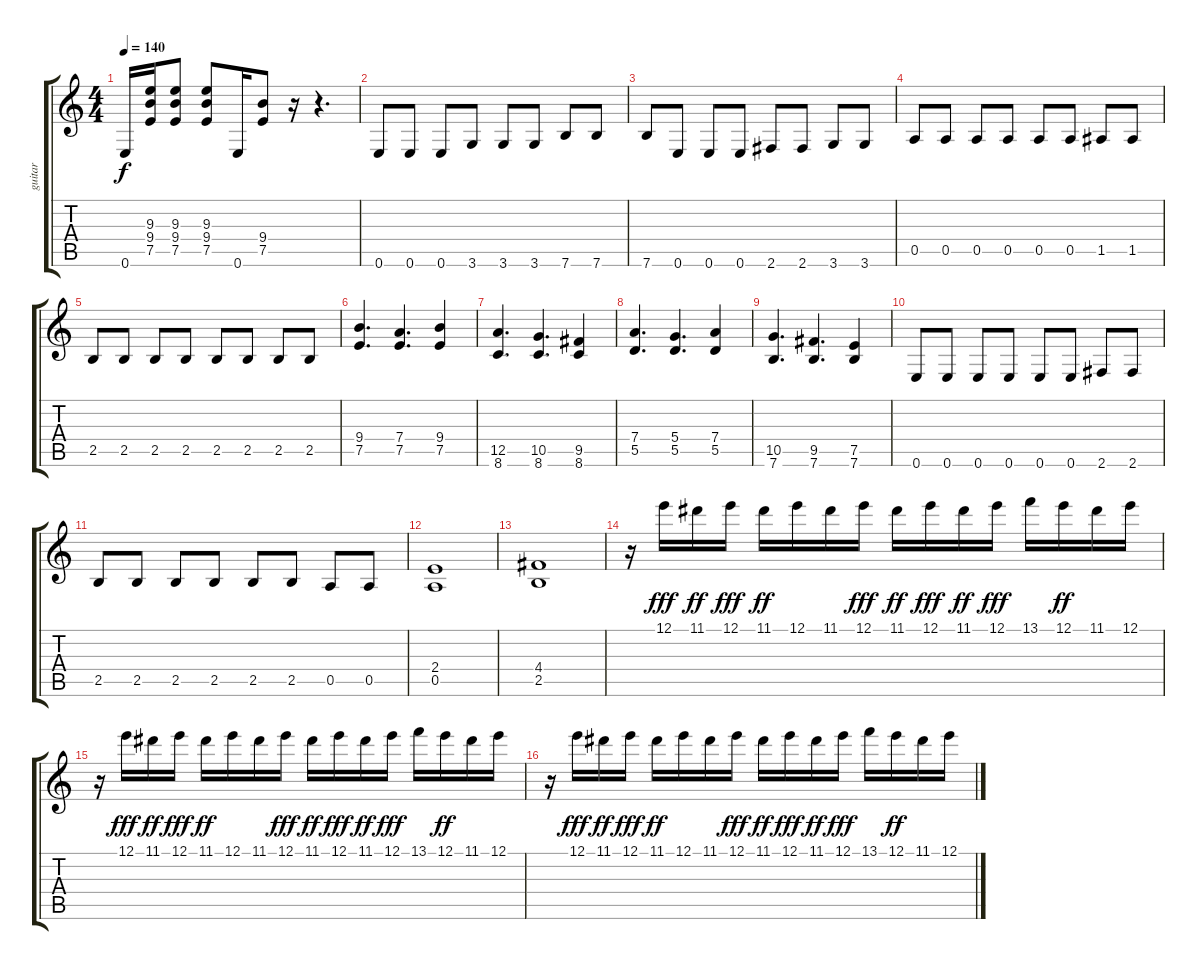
\track ("guitar" "guitar") {instrument distortionguitar}
\staff {score tabs}
\tuning (E4 B3 G3 D3 A2 E2) {hide}
\ts (4 4)
\tempo 140
\clef g2
\ks c
0.6.16{dy f} (9.3 9.4 7.5).16 (9.3 9.4 7.5).8 (9.3 9.4 7.5).8 0.6.16 (9.4 7.5).8 r.16 r.4{d} |
0.6.8 0.6.8 0.6.8 3.6.8 3.6.8 3.6.8 7.6.8 7.6.8 |
7.6.8 0.6.8 0.6.8 0.6.8 2.6.8 2.6.8 3.6.8 3.6.8 |
0.5.8 0.5.8 0.5.8 0.5.8 0.5.8 0.5.8 1.5.8 1.5.8 |
2.5.8 2.5.8 2.5.8 2.5.8 2.5.8 2.5.8 2.5.8 2.5.8 |
(9.4 7.5).4{d} (7.4 7.5).4{d} (9.4 7.5).4 |
(12.5 8.6).4{d} (10.5 8.6).4{d} (9.5 8.6).4 |
(7.4 5.5).4{d} (5.4 5.5).4{d} (7.4 5.5).4 |
(10.5 7.6).4{d} (9.5 7.6).4{d} (7.5 7.6).4 |
0.6.8 0.6.8 0.6.8 0.6.8 0.6.8 0.6.8 2.6.8 2.6.8 |
2.5.8 2.5.8 2.5.8 2.5.8 2.5.8 2.5.8 0.5.8 0.5.8 |
(2.4 0.5).1 |
(4.4 2.5).1 |
r.16 12.1.16{dy fff} 11.1.16{dy ff} 12.1.16{dy fff} 11.1.16{dy ff} 12.1.16 11.1.16 12.1.16{dy fff} 11.1.16{dy ff} 12.1.16{dy fff} 11.1.16{dy ff} 12.1.16{dy fff} 13.1.16 12.1.16{dy ff} 11.1.16 12.1.16 |
r.16 12.1.16{dy fff} 11.1.16{dy ff} 12.1.16{dy fff} 11.1.16{dy ff} 12.1.16 11.1.16 12.1.16{dy fff} 11.1.16{dy ff} 12.1.16{dy fff} 11.1.16{dy ff} 12.1.16{dy fff} 13.1.16 12.1.16{dy ff} 11.1.16 12.1.16 |
r.16 12.1.16{dy fff} 11.1.16{dy ff} 12.1.16{dy fff} 11.1.16{dy ff} 12.1.16 11.1.16 12.1.16{dy fff} 11.1.16{dy ff} 12.1.16{dy fff} 11.1.16{dy ff} 12.1.16{dy fff} 13.1.16 12.1.16{dy ff} 11.1.16 12.1.16
